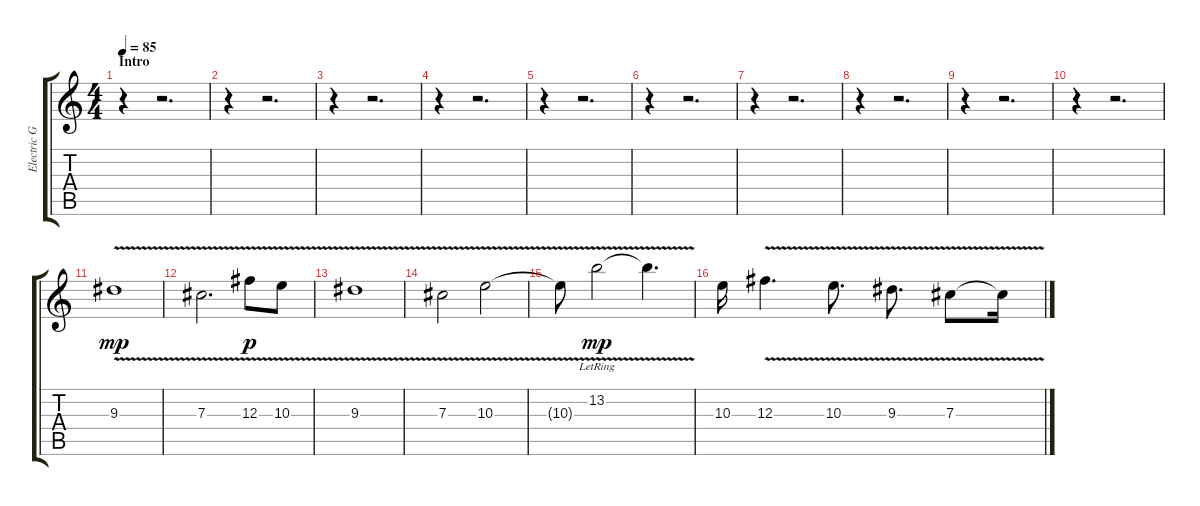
\track ("Electric Guitar" "Electric G") {instrument distortionguitar}
\staff {score tabs}
\tuning (Eb4 Bb3 Gb3 Db3 Ab2 Db2) {hide}
\ts (4 4)
\section ("" "Intro")
\tempo 85
\clef g2
\ks c
r.4{dy mp instrument distortionguitar} r.2{d} |
r.4 r.2{d} |
r.4 r.2{d} |
r.4 r.2{d} |
r.4 r.2{d} |
r.4 r.2{d} |
r.4 r.2{d} |
r.4 r.2{d} |
r.4 r.2{d} |
r.4 r.2{d} |
9.3{v}.1 |
7.3{v}.2{d} 12.3{v}.8{dy p} 10.3{v}.8 |
9.3{v}.1 |
7.3{v}.2 10.3{v}.2 |
10.3{v t}.8 13.2{v lr}.2{dy mp} 13.2{t}.4{d} |
10.3.16 12.3{v}.4{d} 10.3{v}.8{d} 9.3{v}.8{d} 7.3{v}.8 7.3{v t}.16
